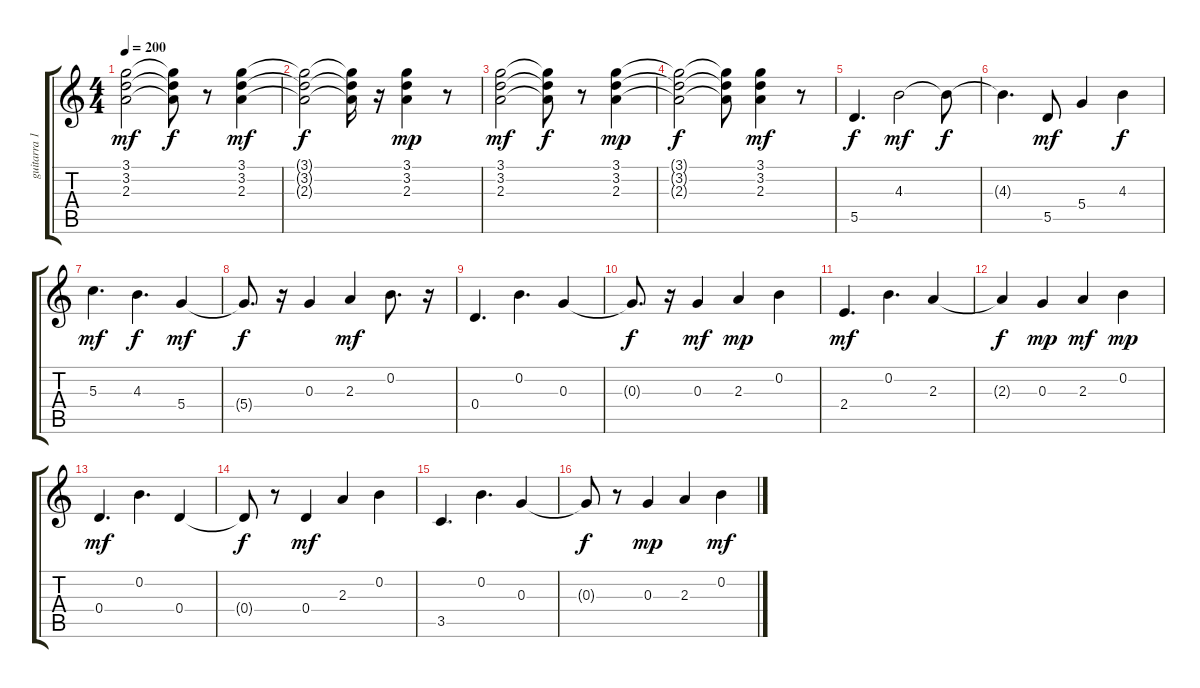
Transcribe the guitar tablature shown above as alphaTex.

\track ("guitarra 1" "guitarra 1") {instrument electricguitarclean}
\staff {score tabs}
\tuning (E4 B3 G3 D3 A2 E2) {hide}
\ts (4 4)
\tempo 200
\clef g2
\ks c
(3.1 3.2 2.3).2{dy mf} (3.1{t} 3.2{t} 2.3{t}).8{dy f} r.8 (3.1 3.2 2.3).4{dy mf} |
(3.1{t} 3.2{t} 2.3{t}).2{dy f} (3.1{t} 3.2{t} 2.3{t}).16 r.16 (3.1 3.2 2.3).4{dy mp} r.8 |
(3.1 3.2 2.3).2{dy mf} (3.1{t} 3.2{t} 2.3{t}).8{dy f} r.8 (3.1 3.2 2.3).4{dy mp} |
(3.1{t} 3.2{t} 2.3{t}).2{dy f} (3.1{t} 3.2{t} 2.3{t}).8 (3.1 3.2 2.3).4{dy mf} r.8 |
5.5.4{d dy f} 4.3.2{dy mf} 4.3{t}.8{dy f} |
4.3{t}.4{d} 5.5.8{dy mf} 5.4.4 4.3.4{dy f} |
5.3.4{d dy mf} 4.3.4{d dy f} 5.4.4{dy mf} |
5.4{t}.8{d dy f} r.16 0.3.4 2.3.4{dy mf} 0.2.8{d} r.16 |
0.4.4{d} 0.2.4{d} 0.3.4 |
0.3{t}.8{d dy f} r.16 0.3.4{dy mf} 2.3.4{dy mp} 0.2.4 |
2.4.4{d dy mf} 0.2.4{d} 2.3.4 |
2.3{t}.4{dy f} 0.3.4{dy mp} 2.3.4{dy mf} 0.2.4{dy mp} |
0.4.4{d dy mf} 0.2.4{d} 0.4.4 |
0.4{t}.8{dy f} r.8 0.4.4{dy mf} 2.3.4 0.2.4 |
3.5.4{d} 0.2.4{d} 0.3.4 |
0.3{t}.8{dy f} r.8 0.3.4{dy mp} 2.3.4 0.2.4{dy mf}
